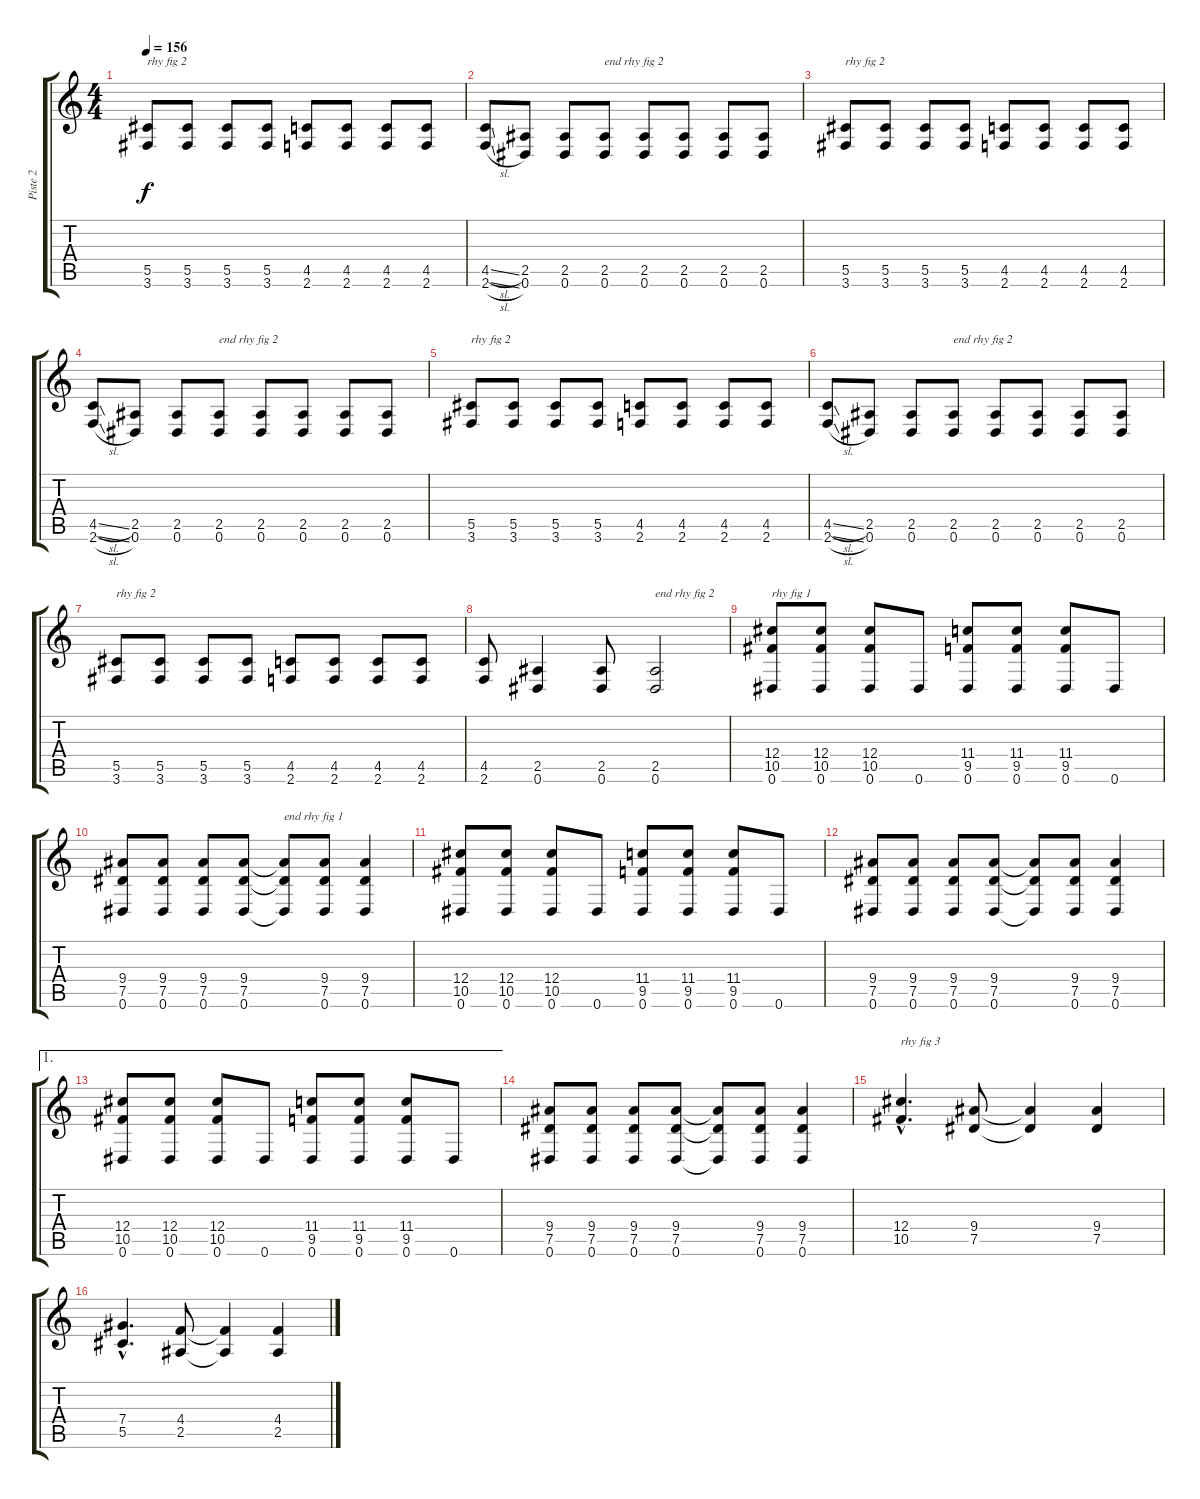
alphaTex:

\track ("Piste 2" "Piste 2") {instrument distortionguitar}
\staff {score tabs}
\tuning (Eb4 Bb3 Gb3 Db3 Ab2 Eb2) {hide}
\ts (4 4)
\tempo 156
\clef g2
\ks c
(5.5 3.6).8{txt "rhy fig 2" dy f} (5.5 3.6).8 (5.5 3.6).8 (5.5 3.6).8 (4.5 2.6).8 (4.5 2.6).8 (4.5 2.6).8 (4.5 2.6).8 |
(4.5{sl} 2.6{sl}).8 (2.5 0.6).8 (2.5 0.6).8 (2.5 0.6).8{txt "end rhy fig 2"} (2.5 0.6).8 (2.5 0.6).8 (2.5 0.6).8 (2.5 0.6).8 |
(5.5 3.6).8{txt "rhy fig 2"} (5.5 3.6).8 (5.5 3.6).8 (5.5 3.6).8 (4.5 2.6).8 (4.5 2.6).8 (4.5 2.6).8 (4.5 2.6).8 |
(4.5{sl} 2.6{sl}).8 (2.5 0.6).8 (2.5 0.6).8 (2.5 0.6).8{txt "end rhy fig 2"} (2.5 0.6).8 (2.5 0.6).8 (2.5 0.6).8 (2.5 0.6).8 |
(5.5 3.6).8{txt "rhy fig 2"} (5.5 3.6).8 (5.5 3.6).8 (5.5 3.6).8 (4.5 2.6).8 (4.5 2.6).8 (4.5 2.6).8 (4.5 2.6).8 |
(4.5{sl} 2.6{sl}).8 (2.5 0.6).8 (2.5 0.6).8 (2.5 0.6).8{txt "end rhy fig 2"} (2.5 0.6).8 (2.5 0.6).8 (2.5 0.6).8 (2.5 0.6).8 |
(5.5 3.6).8{txt "rhy fig 2"} (5.5 3.6).8 (5.5 3.6).8 (5.5 3.6).8 (4.5 2.6).8 (4.5 2.6).8 (4.5 2.6).8 (4.5 2.6).8 |
(4.5 2.6).8 (2.5 0.6).4 (2.5 0.6).8 (2.5 0.6).2{txt "end rhy fig 2"} |
(12.4 10.5 0.6).8{txt "rhy fig 1"} (12.4 10.5 0.6).8 (12.4 10.5 0.6).8 0.6.8 (11.4 9.5 0.6).8 (11.4 9.5 0.6).8 (11.4 9.5 0.6).8 0.6.8 |
(9.4 7.5 0.6).8 (9.4 7.5 0.6).8 (9.4 7.5 0.6).8 (9.4 7.5 0.6).8 (9.4{t} 7.5{t} 0.6{t}).8{txt "end rhy fig 1"} (9.4 7.5 0.6).8 (9.4 7.5 0.6).4 |
(12.4 10.5 0.6).8 (12.4 10.5 0.6).8 (12.4 10.5 0.6).8 0.6.8 (11.4 9.5 0.6).8 (11.4 9.5 0.6).8 (11.4 9.5 0.6).8 0.6.8 |
(9.4 7.5 0.6).8 (9.4 7.5 0.6).8 (9.4 7.5 0.6).8 (9.4 7.5 0.6).8 (9.4{t} 7.5{t} 0.6{t}).8 (9.4 7.5 0.6).8 (9.4 7.5 0.6).4 |
\ae 1
(12.4 10.5 0.6).8 (12.4 10.5 0.6).8 (12.4 10.5 0.6).8 0.6.8 (11.4 9.5 0.6).8 (11.4 9.5 0.6).8 (11.4 9.5 0.6).8 0.6.8 |
(9.4 7.5 0.6).8 (9.4 7.5 0.6).8 (9.4 7.5 0.6).8 (9.4 7.5 0.6).8 (9.4{t} 7.5{t} 0.6{t}).8 (9.4 7.5 0.6).8 (9.4 7.5 0.6).4 |
(12.4{hac} 10.5{hac}).4{d txt "rhy fig 3"} (9.4 7.5).8 (9.4{t} 7.5{t}).4 (9.4 7.5).4 |
(7.4{hac} 5.5{hac}).4{d} (4.4 2.5).8 (4.4{t} 2.5{t}).4 (4.4 2.5).4
